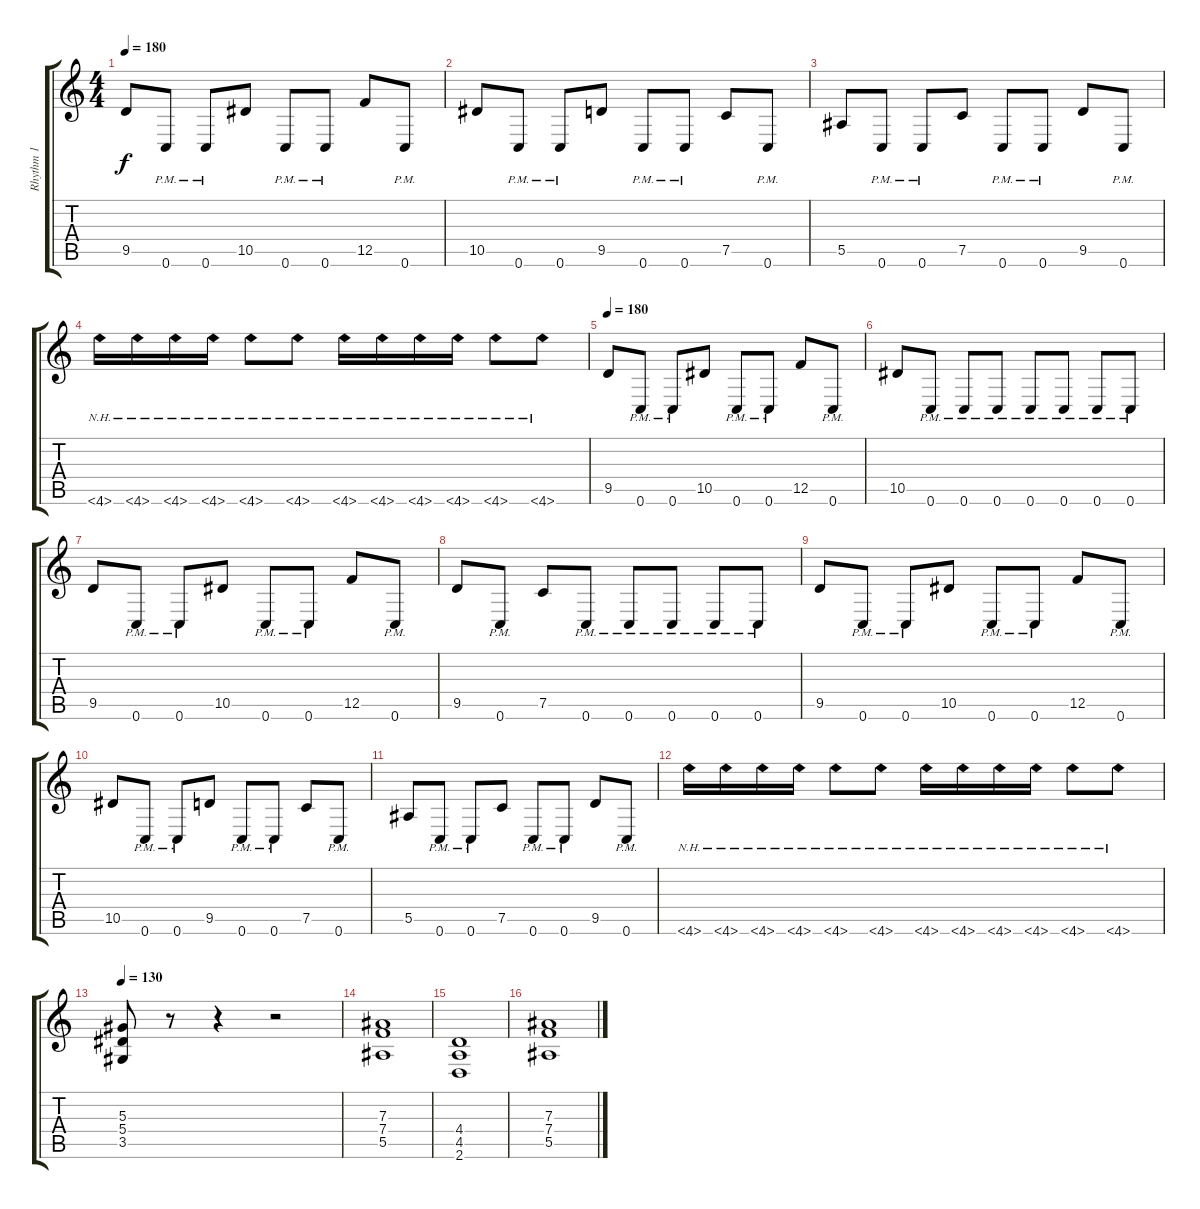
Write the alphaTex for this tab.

\track ("Rhythm 1" "Rhythm 1") {instrument distortionguitar}
\staff {score tabs}
\tuning (C4 G3 Eb3 Bb2 F2 C2) {hide}
\ts (4 4)
\tempo 180
\clef g2
\ks c
9.5.8{dy f} 0.6{pm}.8 0.6{pm}.8 10.5.8 0.6{pm}.8 0.6{pm}.8 12.5.8 0.6{pm}.8 |
10.5.8 0.6{pm}.8 0.6{pm}.8 9.5.8 0.6{pm}.8 0.6{pm}.8 7.5.8 0.6{pm}.8 |
5.5.8 0.6{pm}.8 0.6{pm}.8 7.5.8 0.6{pm}.8 0.6{pm}.8 9.5.8 0.6{pm}.8 |
4.6{nh}.16 4.6{nh}.16 4.6{nh}.16 4.6{nh}.16 4.6{nh}.8 4.6{nh}.8 4.6{nh}.16 4.6{nh}.16 4.6{nh}.16 4.6{nh}.16 4.6{nh}.8 4.6{nh}.8 |
\tempo 180
9.5.8 0.6{pm}.8 0.6{pm}.8 10.5.8 0.6{pm}.8 0.6{pm}.8 12.5.8 0.6{pm}.8 |
10.5.8 0.6{pm}.8 0.6{pm}.8 0.6{pm}.8 0.6{pm}.8 0.6{pm}.8 0.6{pm}.8 0.6{pm}.8 |
9.5.8 0.6{pm}.8 0.6{pm}.8 10.5.8 0.6{pm}.8 0.6{pm}.8 12.5.8 0.6{pm}.8 |
9.5.8 0.6{pm}.8 7.5.8 0.6{pm}.8 0.6{pm}.8 0.6{pm}.8 0.6{pm}.8 0.6{pm}.8 |
9.5.8 0.6{pm}.8 0.6{pm}.8 10.5.8 0.6{pm}.8 0.6{pm}.8 12.5.8 0.6{pm}.8 |
10.5.8 0.6{pm}.8 0.6{pm}.8 9.5.8 0.6{pm}.8 0.6{pm}.8 7.5.8 0.6{pm}.8 |
5.5.8 0.6{pm}.8 0.6{pm}.8 7.5.8 0.6{pm}.8 0.6{pm}.8 9.5.8 0.6{pm}.8 |
4.6{nh}.16 4.6{nh}.16 4.6{nh}.16 4.6{nh}.16 4.6{nh}.8 4.6{nh}.8 4.6{nh}.16 4.6{nh}.16 4.6{nh}.16 4.6{nh}.16 4.6{nh}.8 4.6{nh}.8 |
\tempo 130
(5.3 5.4 3.5).8 r.8 r.4 r.2 |
(7.3 7.4 5.5).1 |
(4.4 4.5 2.6).1 |
(7.3 7.4 5.5).1
